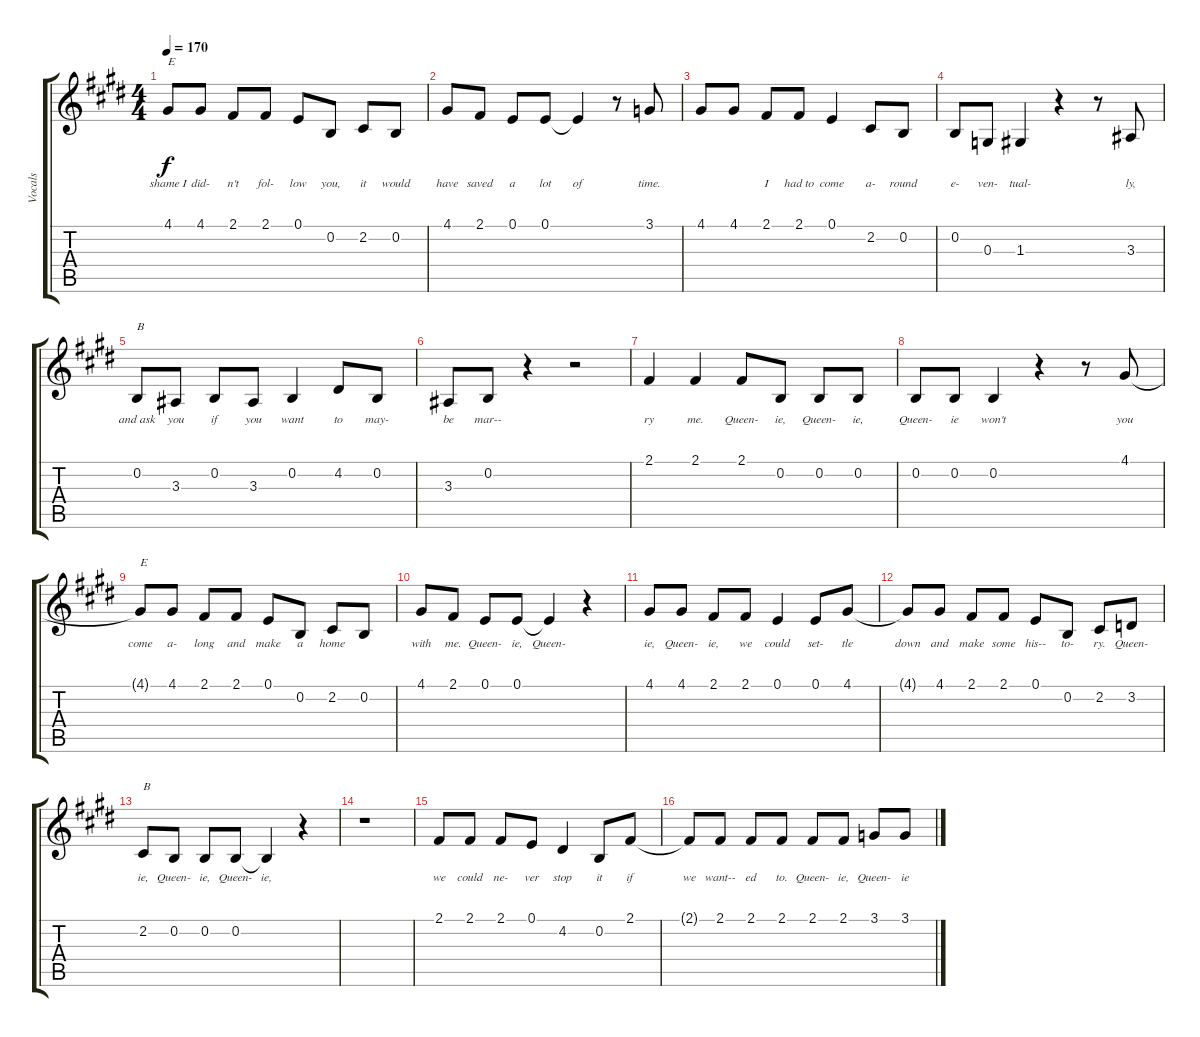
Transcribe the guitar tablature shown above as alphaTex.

\track ("Vocals" "Vocals") {instrument tenorsax}
\staff {score tabs}
\tuning (E4 B3 G3 D3 A2 E2) {hide}
\ts (4 4)
\tempo 170
\clef g2
\ks e
4.1{t}.8{txt "E" lyrics (0 "shame I") lyrics (1 "") lyrics (2 "") lyrics (3 "") lyrics (4 "") dy f} 4.1.8{lyrics (0 "did-") lyrics (1 "") lyrics (2 "") lyrics (3 "") lyrics (4 "")} 2.1.8{lyrics (0 "n't") lyrics (1 "") lyrics (2 "") lyrics (3 "") lyrics (4 "")} 2.1.8{lyrics (0 "fol-") lyrics (1 "") lyrics (2 "") lyrics (3 "") lyrics (4 "")} 0.1.8{lyrics (0 "low") lyrics (1 "") lyrics (2 "") lyrics (3 "") lyrics (4 "")} 0.2.8{lyrics (0 "you,") lyrics (1 "") lyrics (2 "") lyrics (3 "") lyrics (4 "")} 2.2.8{lyrics (0 "it") lyrics (1 "") lyrics (2 "") lyrics (3 "") lyrics (4 "")} 0.2.8{lyrics (0 "would") lyrics (1 "") lyrics (2 "") lyrics (3 "") lyrics (4 "")} |
4.1.8{lyrics (0 "have") lyrics (1 "") lyrics (2 "") lyrics (3 "") lyrics (4 "")} 2.1.8{lyrics (0 "saved") lyrics (1 "") lyrics (2 "") lyrics (3 "") lyrics (4 "")} 0.1.8{lyrics (0 "a") lyrics (1 "") lyrics (2 "") lyrics (3 "") lyrics (4 "")} 0.1.8{lyrics (0 "lot") lyrics (1 "") lyrics (2 "") lyrics (3 "") lyrics (4 "")} 0.1{t}.4{lyrics (0 "of") lyrics (1 "") lyrics (2 "") lyrics (3 "") lyrics (4 "")} r.8 3.1.8{lyrics (0 "time.") lyrics (1 "") lyrics (2 "") lyrics (3 "") lyrics (4 "")} |
4.1.8{lyrics (0 "") lyrics (1 "") lyrics (2 "") lyrics (3 "") lyrics (4 "")} 4.1.8{lyrics (0 "") lyrics (1 "") lyrics (2 "") lyrics (3 "") lyrics (4 "")} 2.1.8{lyrics (0 "I") lyrics (1 "") lyrics (2 "") lyrics (3 "") lyrics (4 "")} 2.1.8{lyrics (0 "had to") lyrics (1 "") lyrics (2 "") lyrics (3 "") lyrics (4 "")} 0.1.4{lyrics (0 "come") lyrics (1 "") lyrics (2 "") lyrics (3 "") lyrics (4 "")} 2.2.8{lyrics (0 "a-") lyrics (1 "") lyrics (2 "") lyrics (3 "") lyrics (4 "")} 0.2.8{lyrics (0 "round") lyrics (1 "") lyrics (2 "") lyrics (3 "") lyrics (4 "")} |
0.2.8{lyrics (0 "e-") lyrics (1 "") lyrics (2 "") lyrics (3 "") lyrics (4 "")} 0.3.8{lyrics (0 "ven-") lyrics (1 "") lyrics (2 "") lyrics (3 "") lyrics (4 "")} 1.3.4{lyrics (0 "tual-") lyrics (1 "") lyrics (2 "") lyrics (3 "") lyrics (4 "")} r.4 r.8 3.3.8{lyrics (0 "ly,") lyrics (1 "") lyrics (2 "") lyrics (3 "") lyrics (4 "")} |
0.2.8{txt "B" lyrics (0 "and ask") lyrics (1 "") lyrics (2 "") lyrics (3 "") lyrics (4 "")} 3.3.8{lyrics (0 "you") lyrics (1 "") lyrics (2 "") lyrics (3 "") lyrics (4 "")} 0.2.8{lyrics (0 "if") lyrics (1 "") lyrics (2 "") lyrics (3 "") lyrics (4 "")} 3.3.8{lyrics (0 "you") lyrics (1 "") lyrics (2 "") lyrics (3 "") lyrics (4 "")} 0.2.4{lyrics (0 "want") lyrics (1 "") lyrics (2 "") lyrics (3 "") lyrics (4 "")} 4.2.8{lyrics (0 "to") lyrics (1 "") lyrics (2 "") lyrics (3 "") lyrics (4 "")} 0.2.8{lyrics (0 "may-") lyrics (1 "") lyrics (2 "") lyrics (3 "") lyrics (4 "")} |
3.3.8{lyrics (0 "be") lyrics (1 "") lyrics (2 "") lyrics (3 "") lyrics (4 "")} 0.2.8{lyrics (0 "mar--") lyrics (1 "") lyrics (2 "") lyrics (3 "") lyrics (4 "")} r.4 r.2 |
2.1.4{lyrics (0 "ry") lyrics (1 "") lyrics (2 "") lyrics (3 "") lyrics (4 "")} 2.1.4{lyrics (0 "me.") lyrics (1 "") lyrics (2 "") lyrics (3 "") lyrics (4 "")} 2.1.8{lyrics (0 "Queen-") lyrics (1 "") lyrics (2 "") lyrics (3 "") lyrics (4 "")} 0.2.8{lyrics (0 "ie,") lyrics (1 "") lyrics (2 "") lyrics (3 "") lyrics (4 "")} 0.2.8{lyrics (0 "Queen-") lyrics (1 "") lyrics (2 "") lyrics (3 "") lyrics (4 "")} 0.2.8{lyrics (0 "ie,") lyrics (1 "") lyrics (2 "") lyrics (3 "") lyrics (4 "")} |
0.2.8{lyrics (0 "Queen-") lyrics (1 "") lyrics (2 "") lyrics (3 "") lyrics (4 "")} 0.2.8{lyrics (0 "ie") lyrics (1 "") lyrics (2 "") lyrics (3 "") lyrics (4 "")} 0.2.4{lyrics (0 "won't") lyrics (1 "") lyrics (2 "") lyrics (3 "") lyrics (4 "")} r.4 r.8 4.1.8{lyrics (0 "you") lyrics (1 "") lyrics (2 "") lyrics (3 "") lyrics (4 "")} |
4.1{t}.8{txt "E" lyrics (0 "come") lyrics (1 "") lyrics (2 "") lyrics (3 "") lyrics (4 "")} 4.1.8{lyrics (0 "a-") lyrics (1 "") lyrics (2 "") lyrics (3 "") lyrics (4 "")} 2.1.8{lyrics (0 "long") lyrics (1 "") lyrics (2 "") lyrics (3 "") lyrics (4 "")} 2.1.8{lyrics (0 "and") lyrics (1 "") lyrics (2 "") lyrics (3 "") lyrics (4 "")} 0.1.8{lyrics (0 "make") lyrics (1 "") lyrics (2 "") lyrics (3 "") lyrics (4 "")} 0.2.8{lyrics (0 "a") lyrics (1 "") lyrics (2 "") lyrics (3 "") lyrics (4 "")} 2.2.8{lyrics (0 "home") lyrics (1 "") lyrics (2 "") lyrics (3 "") lyrics (4 "")} 0.2.8{lyrics (0 "") lyrics (1 "") lyrics (2 "") lyrics (3 "") lyrics (4 "")} |
4.1.8{lyrics (0 "with") lyrics (1 "") lyrics (2 "") lyrics (3 "") lyrics (4 "")} 2.1.8{lyrics (0 "me.") lyrics (1 "") lyrics (2 "") lyrics (3 "") lyrics (4 "")} 0.1.8{lyrics (0 "Queen-") lyrics (1 "") lyrics (2 "") lyrics (3 "") lyrics (4 "")} 0.1.8{lyrics (0 "ie,") lyrics (1 "") lyrics (2 "") lyrics (3 "") lyrics (4 "")} 0.1{t}.4{lyrics (0 "Queen-") lyrics (1 "") lyrics (2 "") lyrics (3 "") lyrics (4 "")} r.4 |
4.1.8{lyrics (0 "ie,") lyrics (1 "") lyrics (2 "") lyrics (3 "") lyrics (4 "")} 4.1.8{lyrics (0 "Queen-") lyrics (1 "") lyrics (2 "") lyrics (3 "") lyrics (4 "")} 2.1.8{lyrics (0 "ie,") lyrics (1 "") lyrics (2 "") lyrics (3 "") lyrics (4 "")} 2.1.8{lyrics (0 "we") lyrics (1 "") lyrics (2 "") lyrics (3 "") lyrics (4 "")} 0.1.4{lyrics (0 "could") lyrics (1 "") lyrics (2 "") lyrics (3 "") lyrics (4 "")} 0.1.8{lyrics (0 "set-") lyrics (1 "") lyrics (2 "") lyrics (3 "") lyrics (4 "")} 4.1.8{lyrics (0 "tle") lyrics (1 "") lyrics (2 "") lyrics (3 "") lyrics (4 "")} |
4.1{t}.8{lyrics (0 "down") lyrics (1 "") lyrics (2 "") lyrics (3 "") lyrics (4 "")} 4.1.8{lyrics (0 "and") lyrics (1 "") lyrics (2 "") lyrics (3 "") lyrics (4 "")} 2.1.8{lyrics (0 "make") lyrics (1 "") lyrics (2 "") lyrics (3 "") lyrics (4 "")} 2.1.8{lyrics (0 "some") lyrics (1 "") lyrics (2 "") lyrics (3 "") lyrics (4 "")} 0.1.8{lyrics (0 "his--") lyrics (1 "") lyrics (2 "") lyrics (3 "") lyrics (4 "")} 0.2.8{lyrics (0 "to-") lyrics (1 "") lyrics (2 "") lyrics (3 "") lyrics (4 "")} 2.2.8{lyrics (0 "ry.") lyrics (1 "") lyrics (2 "") lyrics (3 "") lyrics (4 "")} 3.2.8{lyrics (0 "Queen-") lyrics (1 "") lyrics (2 "") lyrics (3 "") lyrics (4 "")} |
2.2.8{txt "B" lyrics (0 "ie,") lyrics (1 "") lyrics (2 "") lyrics (3 "") lyrics (4 "")} 0.2.8{lyrics (0 "Queen-") lyrics (1 "") lyrics (2 "") lyrics (3 "") lyrics (4 "")} 0.2.8{lyrics (0 "ie,") lyrics (1 "") lyrics (2 "") lyrics (3 "") lyrics (4 "")} 0.2.8{lyrics (0 "Queen-") lyrics (1 "") lyrics (2 "") lyrics (3 "") lyrics (4 "")} 0.2{t}.4{lyrics (0 "ie,") lyrics (1 "") lyrics (2 "") lyrics (3 "") lyrics (4 "")} r.4 |
r.1 |
2.1.8{lyrics (0 "we") lyrics (1 "") lyrics (2 "") lyrics (3 "") lyrics (4 "")} 2.1.8{lyrics (0 "could") lyrics (1 "") lyrics (2 "") lyrics (3 "") lyrics (4 "")} 2.1.8{lyrics (0 "ne-") lyrics (1 "") lyrics (2 "") lyrics (3 "") lyrics (4 "")} 0.1.8{lyrics (0 "ver") lyrics (1 "") lyrics (2 "") lyrics (3 "") lyrics (4 "")} 4.2.4{lyrics (0 "stop") lyrics (1 "") lyrics (2 "") lyrics (3 "") lyrics (4 "")} 0.2.8{lyrics (0 "it") lyrics (1 "") lyrics (2 "") lyrics (3 "") lyrics (4 "")} 2.1.8{lyrics (0 "if") lyrics (1 "") lyrics (2 "") lyrics (3 "") lyrics (4 "")} |
2.1{t}.8{lyrics (0 "we") lyrics (1 "") lyrics (2 "") lyrics (3 "") lyrics (4 "")} 2.1.8{lyrics (0 "want--") lyrics (1 "") lyrics (2 "") lyrics (3 "") lyrics (4 "")} 2.1.8{lyrics (0 "ed") lyrics (1 "") lyrics (2 "") lyrics (3 "") lyrics (4 "")} 2.1.8{lyrics (0 "to.") lyrics (1 "") lyrics (2 "") lyrics (3 "") lyrics (4 "")} 2.1.8{lyrics (0 "Queen-") lyrics (1 "") lyrics (2 "") lyrics (3 "") lyrics (4 "")} 2.1.8{lyrics (0 "ie,") lyrics (1 "") lyrics (2 "") lyrics (3 "") lyrics (4 "")} 3.1.8{lyrics (0 "Queen-") lyrics (1 "") lyrics (2 "") lyrics (3 "") lyrics (4 "")} 3.1.8{lyrics (0 "ie") lyrics (1 "") lyrics (2 "") lyrics (3 "") lyrics (4 "")}
